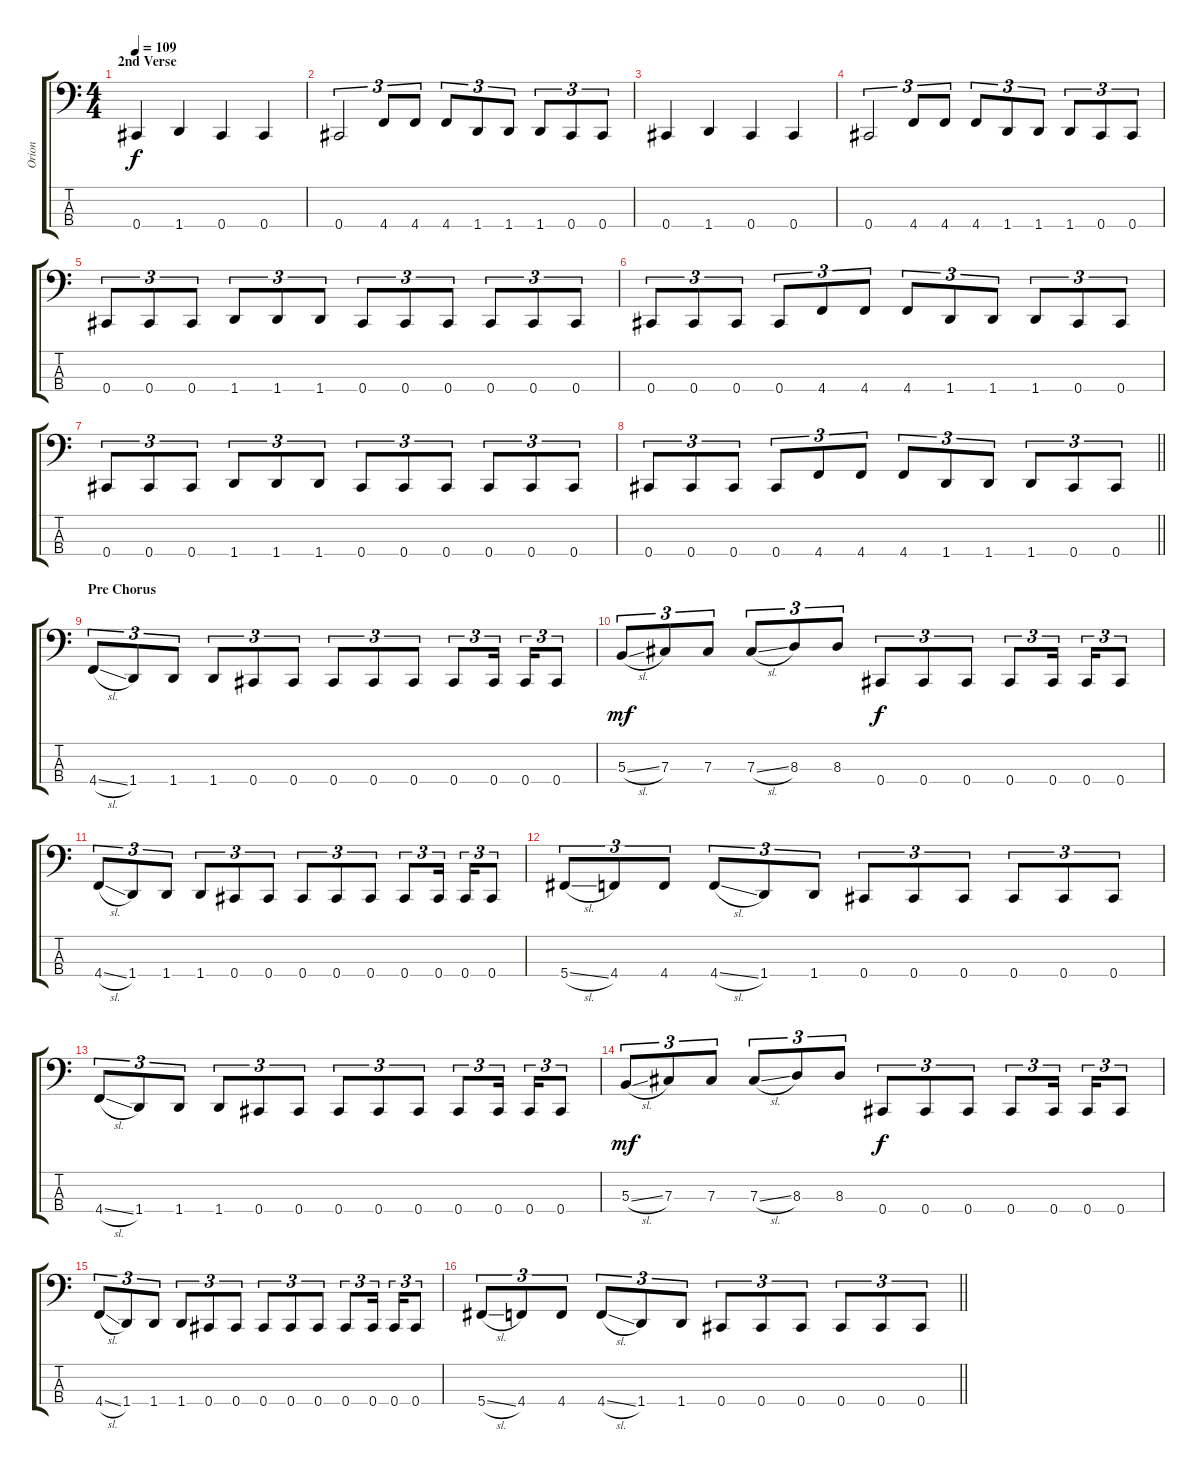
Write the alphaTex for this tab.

\track ("Orion" "Orion") {instrument electricbassfinger}
\staff {score tabs}
\tuning (E2 B1 Gb1 Db1) {hide}
\ts (4 4)
\section ("" "2nd Verse")
\tempo 109
\clef f4
\ks c
0.4.4{dy f} 1.4.4 0.4.4 0.4.4 |
0.4.2{tu (3 2)} 4.4.8{tu (3 2)} 4.4.8{tu (3 2)} 4.4.8{tu (3 2)} 1.4.8{tu (3 2)} 1.4.8{tu (3 2)} 1.4.8{tu (3 2)} 0.4.8{tu (3 2)} 0.4.8{tu (3 2)} |
0.4.4 1.4.4 0.4.4 0.4.4 |
0.4.2{tu (3 2)} 4.4.8{tu (3 2)} 4.4.8{tu (3 2)} 4.4.8{tu (3 2)} 1.4.8{tu (3 2)} 1.4.8{tu (3 2)} 1.4.8{tu (3 2)} 0.4.8{tu (3 2)} 0.4.8{tu (3 2)} |
0.4.8{tu (3 2)} 0.4.8{tu (3 2)} 0.4.8{tu (3 2)} 1.4.8{tu (3 2)} 1.4.8{tu (3 2)} 1.4.8{tu (3 2)} 0.4.8{tu (3 2)} 0.4.8{tu (3 2)} 0.4.8{tu (3 2)} 0.4.8{tu (3 2)} 0.4.8{tu (3 2)} 0.4.8{tu (3 2)} |
0.4.8{tu (3 2)} 0.4.8{tu (3 2)} 0.4.8{tu (3 2)} 0.4.8{tu (3 2)} 4.4.8{tu (3 2)} 4.4.8{tu (3 2)} 4.4.8{tu (3 2)} 1.4.8{tu (3 2)} 1.4.8{tu (3 2)} 1.4.8{tu (3 2)} 0.4.8{tu (3 2)} 0.4.8{tu (3 2)} |
0.4.8{tu (3 2)} 0.4.8{tu (3 2)} 0.4.8{tu (3 2)} 1.4.8{tu (3 2)} 1.4.8{tu (3 2)} 1.4.8{tu (3 2)} 0.4.8{tu (3 2)} 0.4.8{tu (3 2)} 0.4.8{tu (3 2)} 0.4.8{tu (3 2)} 0.4.8{tu (3 2)} 0.4.8{tu (3 2)} |
\barLineRight lightlight
0.4.8{tu (3 2)} 0.4.8{tu (3 2)} 0.4.8{tu (3 2)} 0.4.8{tu (3 2)} 4.4.8{tu (3 2)} 4.4.8{tu (3 2)} 4.4.8{tu (3 2)} 1.4.8{tu (3 2)} 1.4.8{tu (3 2)} 1.4.8{tu (3 2)} 0.4.8{tu (3 2)} 0.4.8{tu (3 2)} |
\section ("" "Pre Chorus")
4.4{sl}.8{tu (3 2)} 1.4.8{tu (3 2)} 1.4.8{tu (3 2)} 1.4.8{tu (3 2)} 0.4.8{tu (3 2)} 0.4.8{tu (3 2)} 0.4.8{tu (3 2)} 0.4.8{tu (3 2)} 0.4.8{tu (3 2)} 0.4.8{tu (3 2)} 0.4.16{tu (3 2) beam splitsecondary} 0.4.16{tu (3 2)} 0.4.8{tu (3 2)} |
5.3{sl}.8{tu (3 2) dy mf} 7.3.8{tu (3 2)} 7.3.8{tu (3 2)} 7.3{sl}.8{tu (3 2)} 8.3.8{tu (3 2)} 8.3.8{tu (3 2)} 0.4.8{tu (3 2) dy f} 0.4.8{tu (3 2)} 0.4.8{tu (3 2)} 0.4.8{tu (3 2)} 0.4.16{tu (3 2) beam splitsecondary} 0.4.16{tu (3 2)} 0.4.8{tu (3 2)} |
4.4{sl}.8{tu (3 2)} 1.4.8{tu (3 2)} 1.4.8{tu (3 2)} 1.4.8{tu (3 2)} 0.4.8{tu (3 2)} 0.4.8{tu (3 2)} 0.4.8{tu (3 2)} 0.4.8{tu (3 2)} 0.4.8{tu (3 2)} 0.4.8{tu (3 2)} 0.4.16{tu (3 2) beam splitsecondary} 0.4.16{tu (3 2)} 0.4.8{tu (3 2)} |
5.4{sl}.8{tu (3 2)} 4.4.8{tu (3 2)} 4.4.8{tu (3 2)} 4.4{sl}.8{tu (3 2)} 1.4.8{tu (3 2)} 1.4.8{tu (3 2)} 0.4.8{tu (3 2)} 0.4.8{tu (3 2)} 0.4.8{tu (3 2)} 0.4.8{tu (3 2)} 0.4.8{tu (3 2)} 0.4.8{tu (3 2)} |
4.4{sl}.8{tu (3 2)} 1.4.8{tu (3 2)} 1.4.8{tu (3 2)} 1.4.8{tu (3 2)} 0.4.8{tu (3 2)} 0.4.8{tu (3 2)} 0.4.8{tu (3 2)} 0.4.8{tu (3 2)} 0.4.8{tu (3 2)} 0.4.8{tu (3 2)} 0.4.16{tu (3 2) beam splitsecondary} 0.4.16{tu (3 2)} 0.4.8{tu (3 2)} |
5.3{sl}.8{tu (3 2) dy mf} 7.3.8{tu (3 2)} 7.3.8{tu (3 2)} 7.3{sl}.8{tu (3 2)} 8.3.8{tu (3 2)} 8.3.8{tu (3 2)} 0.4.8{tu (3 2) dy f} 0.4.8{tu (3 2)} 0.4.8{tu (3 2)} 0.4.8{tu (3 2)} 0.4.16{tu (3 2) beam splitsecondary} 0.4.16{tu (3 2)} 0.4.8{tu (3 2)} |
4.4{sl}.8{tu (3 2)} 1.4.8{tu (3 2)} 1.4.8{tu (3 2)} 1.4.8{tu (3 2)} 0.4.8{tu (3 2)} 0.4.8{tu (3 2)} 0.4.8{tu (3 2)} 0.4.8{tu (3 2)} 0.4.8{tu (3 2)} 0.4.8{tu (3 2)} 0.4.16{tu (3 2) beam splitsecondary} 0.4.16{tu (3 2)} 0.4.8{tu (3 2)} |
\barLineRight lightlight
5.4{sl}.8{tu (3 2)} 4.4.8{tu (3 2)} 4.4.8{tu (3 2)} 4.4{sl}.8{tu (3 2)} 1.4.8{tu (3 2)} 1.4.8{tu (3 2)} 0.4.8{tu (3 2)} 0.4.8{tu (3 2)} 0.4.8{tu (3 2)} 0.4.8{tu (3 2)} 0.4.8{tu (3 2)} 0.4.8{tu (3 2)}
